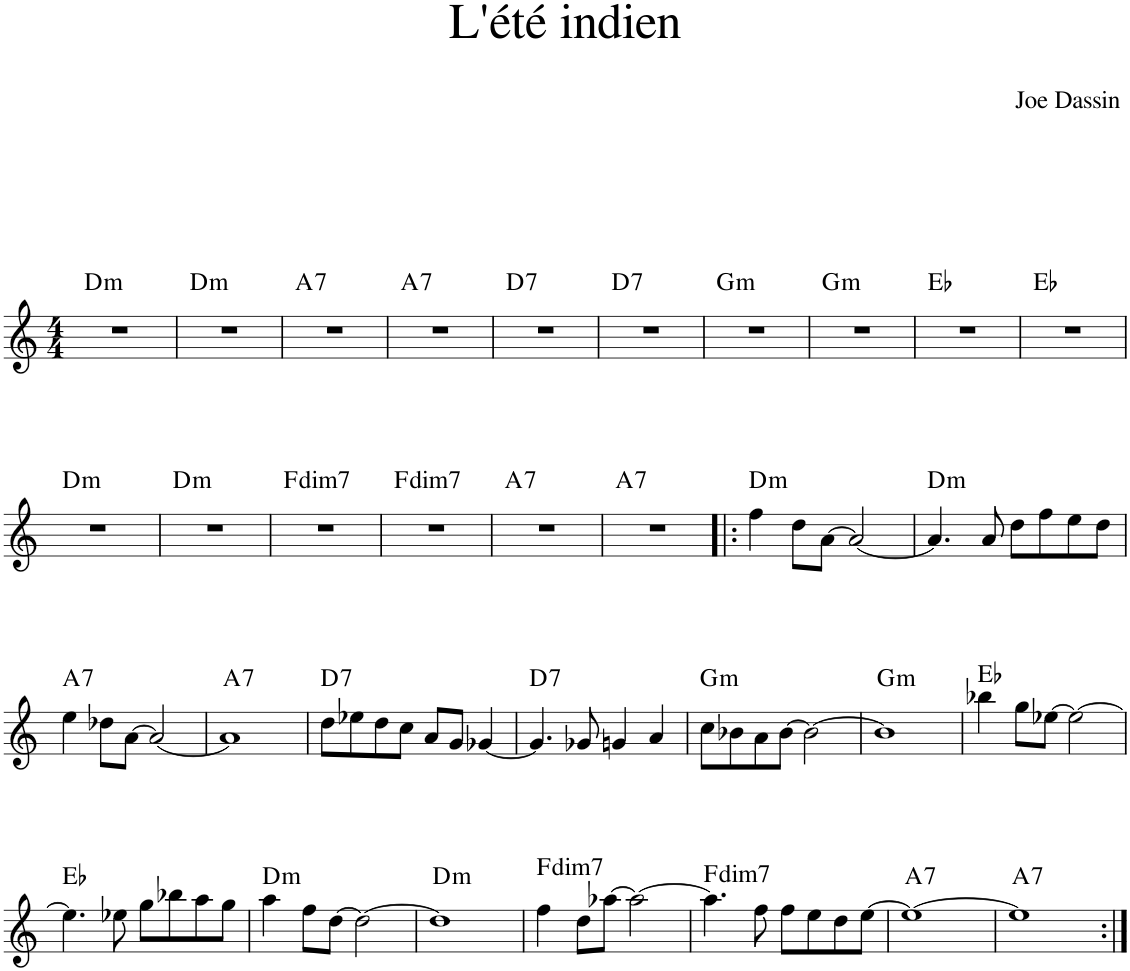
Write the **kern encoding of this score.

**kern	**harte
*part1	*part1
*staff1	*
*I"Piano	*
*I'Pno.	*
*clefG2	*
*k[]	*
*M4/4	*
=1	=1
!	!LO:H:kt=m
1r	D:min
=2	=2
!	!LO:H:kt=m
1r	D:min
=3	=3
!	!LO:H:kt=7
1r	A:7
=4	=4
!	!LO:H:kt=7
1r	A:7
=5	=5
!	!LO:H:kt=7
1r	D:7
=6	=6
!	!LO:H:kt=7
1r	D:7
=7	=7
!	!LO:H:kt=m
1r	G:min
=8	=8
!	!LO:H:kt=m
1r	G:min
=9	=9
1r	Eb:maj
=10	=10
1r	Eb:maj
!!LO:LB:g=z
=11	=11
!	!LO:H:kt=m
1r	D:min
=12	=12
!	!LO:H:kt=m
1r	D:min
=13	=13
!	!LO:H:kt=dim7
1r	F:dim7
=14	=14
!	!LO:H:kt=dim7
1r	F:dim7
=15	=15
!	!LO:H:kt=7
1r	A:7
=16	=16
!	!LO:H:kt=7
1r	A:7
=17!|:	=17!|:
!	!LO:H:kt=m
4ff\	D:min
8dd\L	.
[8a\J	.
2a/_	.
=18	=18
!	!LO:H:kt=m
4.a/]	D:min
8a/	.
8dd\L	.
8ff\	.
8ee\	.
8dd\J	.
!!LO:LB:g=z
=19	=19
!	!LO:H:kt=7
4ee\	A:7
8dd-X\L	.
[8a\J	.
2a/_	.
=20	=20
!	!LO:H:kt=7
1a]	A:7
=21	=21
!	!LO:H:kt=7
8dd\L	D:7
8ee-X\	.
8dd\	.
8cc\J	.
8a/L	.
8g/J	.
[4g-X/	.
=22	=22
!	!LO:H:kt=7
4.g-/]	D:7
8g-X/	.
4gn/	.
4a/	.
=23	=23
!	!LO:H:kt=m
8cc\L	G:min
8b-X\	.
8a\	.
[8b-\J	.
2b-\_	.
=24	=24
!	!LO:H:kt=m
1b-]	G:min
=25	=25
4bb-X\	Eb:maj
8gg\L	.
[8ee-X\J	.
2ee-\_	.
!!LO:LB:g=z
=26	=26
4.ee-\]	Eb:maj
8ee-X\	.
8gg\L	.
8bb-X\	.
8aa\	.
8gg\J	.
=27	=27
!	!LO:H:kt=m
4aa\	D:min
8ff\L	.
[8dd\J	.
2dd\_	.
=28	=28
!	!LO:H:kt=m
1dd]	D:min
=29	=29
!	!LO:H:kt=dim7
4ff\	F:dim7
8dd\L	.
[8aa-X\J	.
2aa-\_	.
=30	=30
!	!LO:H:kt=dim7
4.aa-\]	F:dim7
8ff\	.
8ff\L	.
8ee\	.
8dd\	.
[8ee\J	.
=31	=31
!	!LO:H:kt=7
1ee_	A:7
=32	=32
!	!LO:H:kt=7
1ee]	A:7
=:|!	=:|!
*-	*-
